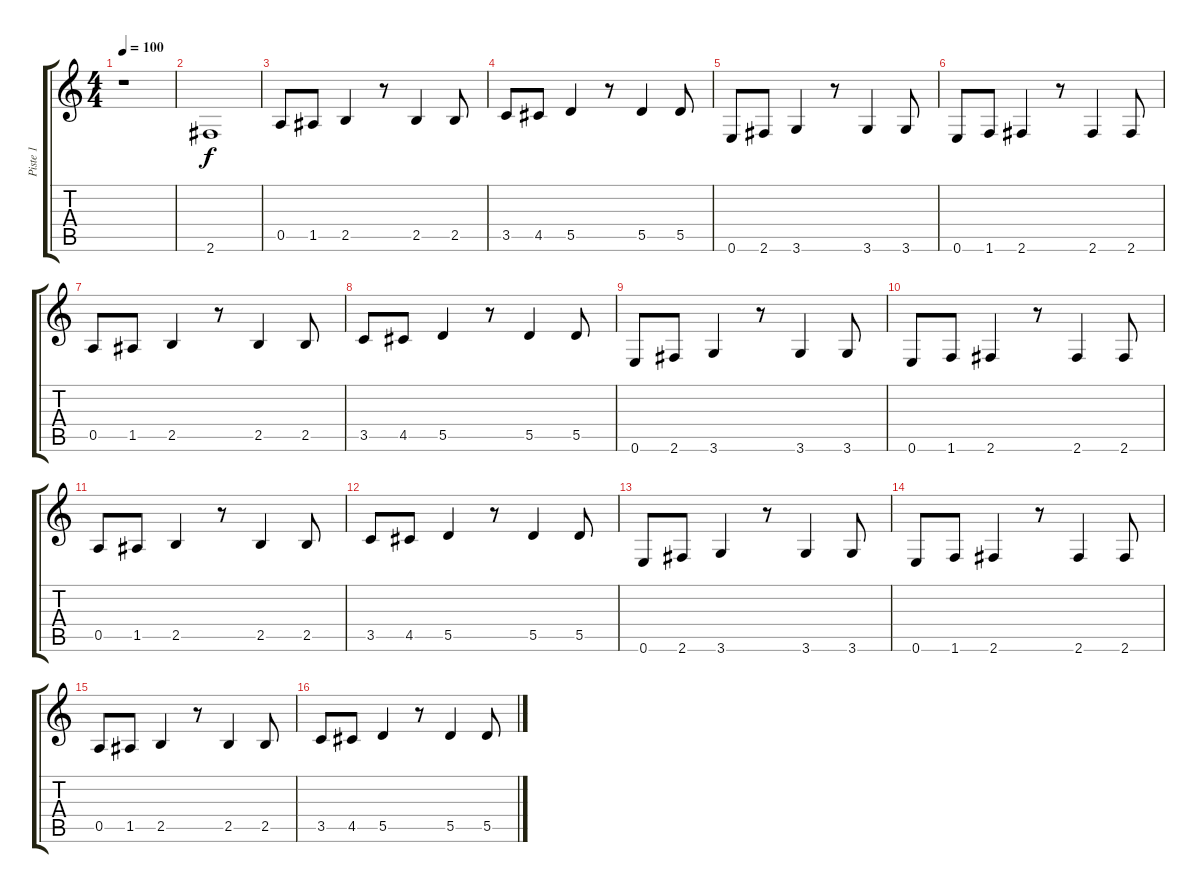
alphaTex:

\track ("Piste 1" "Piste 1") {instrument electricbassfinger}
\staff {score tabs}
\tuning (E4 B3 G3 D3 A2 E2) {hide}
\ts (4 4)
\tempo 100
\clef g2
\ks c
r.1{dy f instrument electricbassfinger} |
2.6.1 |
0.5.8 1.5.8 2.5.4 r.8 2.5.4 2.5.8 |
3.5.8 4.5.8 5.5.4 r.8 5.5.4 5.5.8 |
0.6.8 2.6.8 3.6.4 r.8 3.6.4 3.6.8 |
0.6.8 1.6.8 2.6.4 r.8 2.6.4 2.6.8 |
0.5.8 1.5.8 2.5.4 r.8 2.5.4 2.5.8 |
3.5.8 4.5.8 5.5.4 r.8 5.5.4 5.5.8 |
0.6.8 2.6.8 3.6.4 r.8 3.6.4 3.6.8 |
0.6.8 1.6.8 2.6.4 r.8 2.6.4 2.6.8 |
0.5.8 1.5.8 2.5.4 r.8 2.5.4 2.5.8 |
3.5.8 4.5.8 5.5.4 r.8 5.5.4 5.5.8 |
0.6.8 2.6.8 3.6.4 r.8 3.6.4 3.6.8 |
0.6.8 1.6.8 2.6.4 r.8 2.6.4 2.6.8 |
0.5.8 1.5.8 2.5.4 r.8 2.5.4 2.5.8 |
3.5.8 4.5.8 5.5.4 r.8 5.5.4 5.5.8
